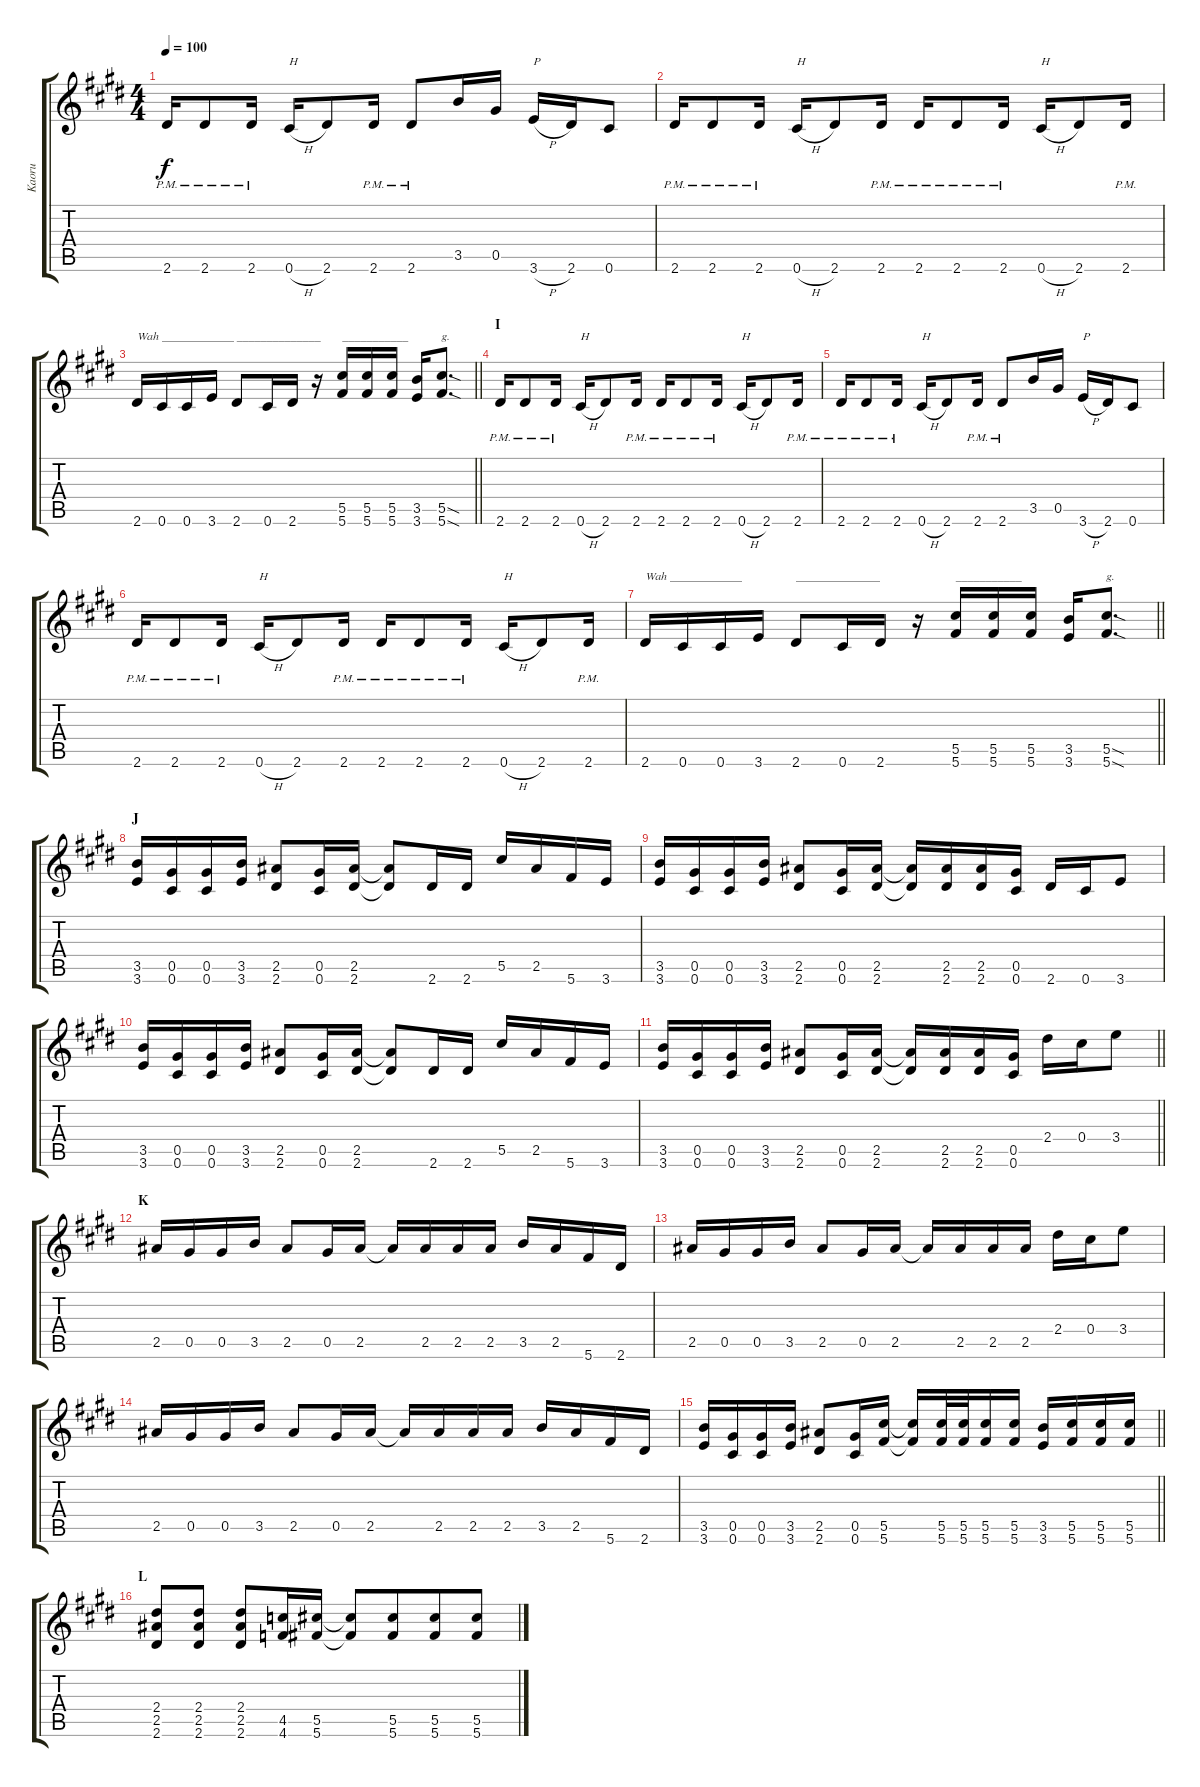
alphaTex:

\track ("Kaoru" "Kaoru") {instrument overdrivenguitar}
\staff {score tabs}
\tuning (Eb4 Bb3 Gb3 Db3 Ab2 Db2) {hide}
\ts (4 4)
\tempo 100
\clef g2
\ks c#minor
2.6{pm}.16{ot 8vb dy f} 2.6{pm}.8{ot 8vb} 2.6{pm}.16{ot 8vb} 0.6{h}.16{ot 8vb txt "H"} 2.6.8{ot 8vb} 2.6{pm}.16{ot 8vb} 2.6{pm}.8{ot 8vb} 3.5.16{ot 8vb} 0.5.16{ot 8vb} 3.6{h}.16{ot 8vb txt "P"} 2.6.16{ot 8vb} 0.6.8{ot 8vb} |
2.6{pm}.16{ot 8vb} 2.6{pm}.8{ot 8vb} 2.6{pm}.16{ot 8vb} 0.6{h}.16{ot 8vb txt "H"} 2.6.8{ot 8vb} 2.6{pm}.16{ot 8vb} 2.6{pm}.16{ot 8vb} 2.6{pm}.8{ot 8vb} 2.6{pm}.16{ot 8vb} 0.6{h}.16{ot 8vb txt "H"} 2.6.8{ot 8vb} 2.6{pm}.16{ot 8vb} |
\barLineRight lightlight
2.6.16{ot 8vb txt "Wah ____________"} 0.6.16{ot 8vb} 0.6.16{ot 8vb} 3.6.16{ot 8vb} 2.6.8{ot 8vb txt "______________"} 0.6.16{ot 8vb} 2.6.16{ot 8vb} r.16{ot 8vb} (5.5 5.6).16{ot 8vb txt "___________"} (5.5 5.6).16{ot 8vb} (5.5 5.6).16{ot 8vb} (3.5 3.6).16{ot 8vb} (5.5{sod} 5.6{sod}).8{d ot 8vb txt "g."} |
\section ("" "I")
2.6{pm}.16{ot 8vb} 2.6{pm}.8{ot 8vb} 2.6{pm}.16{ot 8vb} 0.6{h}.16{ot 8vb txt "H"} 2.6.8{ot 8vb} 2.6{pm}.16{ot 8vb} 2.6{pm}.16{ot 8vb} 2.6{pm}.8{ot 8vb} 2.6{pm}.16{ot 8vb} 0.6{h}.16{ot 8vb txt "H"} 2.6.8{ot 8vb} 2.6{pm}.16{ot 8vb} |
2.6{pm}.16{ot 8vb} 2.6{pm}.8{ot 8vb} 2.6{pm}.16{ot 8vb} 0.6{h}.16{ot 8vb txt "H"} 2.6.8{ot 8vb} 2.6{pm}.16{ot 8vb} 2.6{pm}.8{ot 8vb} 3.5.16{ot 8vb} 0.5.16{ot 8vb} 3.6{h}.16{ot 8vb txt "P"} 2.6.16{ot 8vb} 0.6.8{ot 8vb} |
2.6{pm}.16{ot 8vb} 2.6{pm}.8{ot 8vb} 2.6{pm}.16{ot 8vb} 0.6{h}.16{ot 8vb txt "H"} 2.6.8{ot 8vb} 2.6{pm}.16{ot 8vb} 2.6{pm}.16{ot 8vb} 2.6{pm}.8{ot 8vb} 2.6{pm}.16{ot 8vb} 0.6{h}.16{ot 8vb txt "H"} 2.6.8{ot 8vb} 2.6{pm}.16{ot 8vb} |
\barLineRight lightlight
2.6.16{ot 8vb txt "Wah ____________"} 0.6.16{ot 8vb} 0.6.16{ot 8vb} 3.6.16{ot 8vb} 2.6.8{ot 8vb txt "______________"} 0.6.16{ot 8vb} 2.6.16{ot 8vb} r.16{ot 8vb} (5.5 5.6).16{ot 8vb txt "___________"} (5.5 5.6).16{ot 8vb} (5.5 5.6).16{ot 8vb} (3.5 3.6).16{ot 8vb} (5.5{sod} 5.6{sod}).8{d ot 8vb txt "g."} |
\section ("" "J")
(3.5 3.6).16{ot 8vb} (0.5 0.6).16{ot 8vb} (0.5 0.6).16{ot 8vb} (3.5 3.6).16{ot 8vb} (2.5 2.6).8{ot 8vb} (0.5 0.6).16{ot 8vb} (2.5 2.6).16{ot 8vb} (2.5{t} 2.6{t}).8{ot 8vb} 2.6.16{ot 8vb} 2.6.16{ot 8vb} 5.5.16{ot 8vb} 2.5.16{ot 8vb} 5.6.16{ot 8vb} 3.6.16{ot 8vb} |
(3.5 3.6).16{ot 8vb} (0.5 0.6).16{ot 8vb} (0.5 0.6).16{ot 8vb} (3.5 3.6).16{ot 8vb} (2.5 2.6).8{ot 8vb} (0.5 0.6).16{ot 8vb} (2.5 2.6).16{ot 8vb} (2.5{t} 2.6{t}).16{ot 8vb} (2.5 2.6).16{ot 8vb} (2.5 2.6).16{ot 8vb} (0.5 0.6).16{ot 8vb} 2.6.16{ot 8vb} 0.6.16{ot 8vb} 3.6.8{ot 8vb} |
(3.5 3.6).16{ot 8vb} (0.5 0.6).16{ot 8vb} (0.5 0.6).16{ot 8vb} (3.5 3.6).16{ot 8vb} (2.5 2.6).8{ot 8vb} (0.5 0.6).16{ot 8vb} (2.5 2.6).16{ot 8vb} (2.5{t} 2.6{t}).8{ot 8vb} 2.6.16{ot 8vb} 2.6.16{ot 8vb} 5.5.16{ot 8vb} 2.5.16{ot 8vb} 5.6.16{ot 8vb} 3.6.16{ot 8vb} |
\barLineRight lightlight
(3.5 3.6).16{ot 8vb} (0.5 0.6).16{ot 8vb} (0.5 0.6).16{ot 8vb} (3.5 3.6).16{ot 8vb} (2.5 2.6).8{ot 8vb} (0.5 0.6).16{ot 8vb} (2.5 2.6).16{ot 8vb} (2.5{t} 2.6{t}).16{ot 8vb} (2.5 2.6).16{ot 8vb} (2.5 2.6).16{ot 8vb} (0.5 0.6).16{ot 8vb} 2.4.16{ot 8vb} 0.4.16{ot 8vb} 3.4.8{ot 8vb} |
\section ("" "K")
2.5.16{ot 8vb} 0.5.16{ot 8vb} 0.5.16{ot 8vb} 3.5.16{ot 8vb} 2.5.8{ot 8vb} 0.5.16{ot 8vb} 2.5.16{ot 8vb} 2.5{t}.16{ot 8vb} 2.5.16{ot 8vb} 2.5.16{ot 8vb} 2.5.16{ot 8vb} 3.5.16{ot 8vb} 2.5.16{ot 8vb} 5.6.16{ot 8vb} 2.6.16{ot 8vb} |
2.5.16{ot 8vb} 0.5.16{ot 8vb} 0.5.16{ot 8vb} 3.5.16{ot 8vb} 2.5.8{ot 8vb} 0.5.16{ot 8vb} 2.5.16{ot 8vb} 2.5{t}.16{ot 8vb} 2.5.16{ot 8vb} 2.5.16{ot 8vb} 2.5.16{ot 8vb} 2.4.16{ot 8vb} 0.4.16{ot 8vb} 3.4.8{ot 8vb} |
2.5.16{ot 8vb} 0.5.16{ot 8vb} 0.5.16{ot 8vb} 3.5.16{ot 8vb} 2.5.8{ot 8vb} 0.5.16{ot 8vb} 2.5.16{ot 8vb} 2.5{t}.16{ot 8vb} 2.5.16{ot 8vb} 2.5.16{ot 8vb} 2.5.16{ot 8vb} 3.5.16{ot 8vb} 2.5.16{ot 8vb} 5.6.16{ot 8vb} 2.6.16{ot 8vb} |
\barLineRight lightlight
(3.5 3.6).16{ot 8vb} (0.5 0.6).16{ot 8vb} (0.5 0.6).16{ot 8vb} (3.5 3.6).16{ot 8vb} (2.5 2.6).8{ot 8vb} (0.5 0.6).16{ot 8vb} (5.5 5.6).16{ot 8vb} (5.5{t} 5.6{t}).16{ot 8vb} (5.5 5.6).32{ot 8vb} (5.5 5.6).32{ot 8vb beam splitsecondary} (5.5 5.6).16{ot 8vb} (5.5 5.6).16{ot 8vb} (3.5 3.6).16{ot 8vb} (5.5 5.6).16{ot 8vb} (5.5 5.6).16{ot 8vb} (5.5 5.6).16{ot 8vb} |
\section ("" "L")
(2.4 2.5 2.6).8{ot 8vb} (2.4 2.5 2.6).8{ot 8vb} (2.4 2.5 2.6).8{ot 8vb} (4.5 4.6).16{ot 8vb} (5.5 5.6).16{ot 8vb} (5.5{t} 5.6{t}).8{ot 8vb} (5.5 5.6).8{ot 8vb beam merge} (5.5 5.6).8{ot 8vb} (5.5 5.6).8{ot 8vb}
